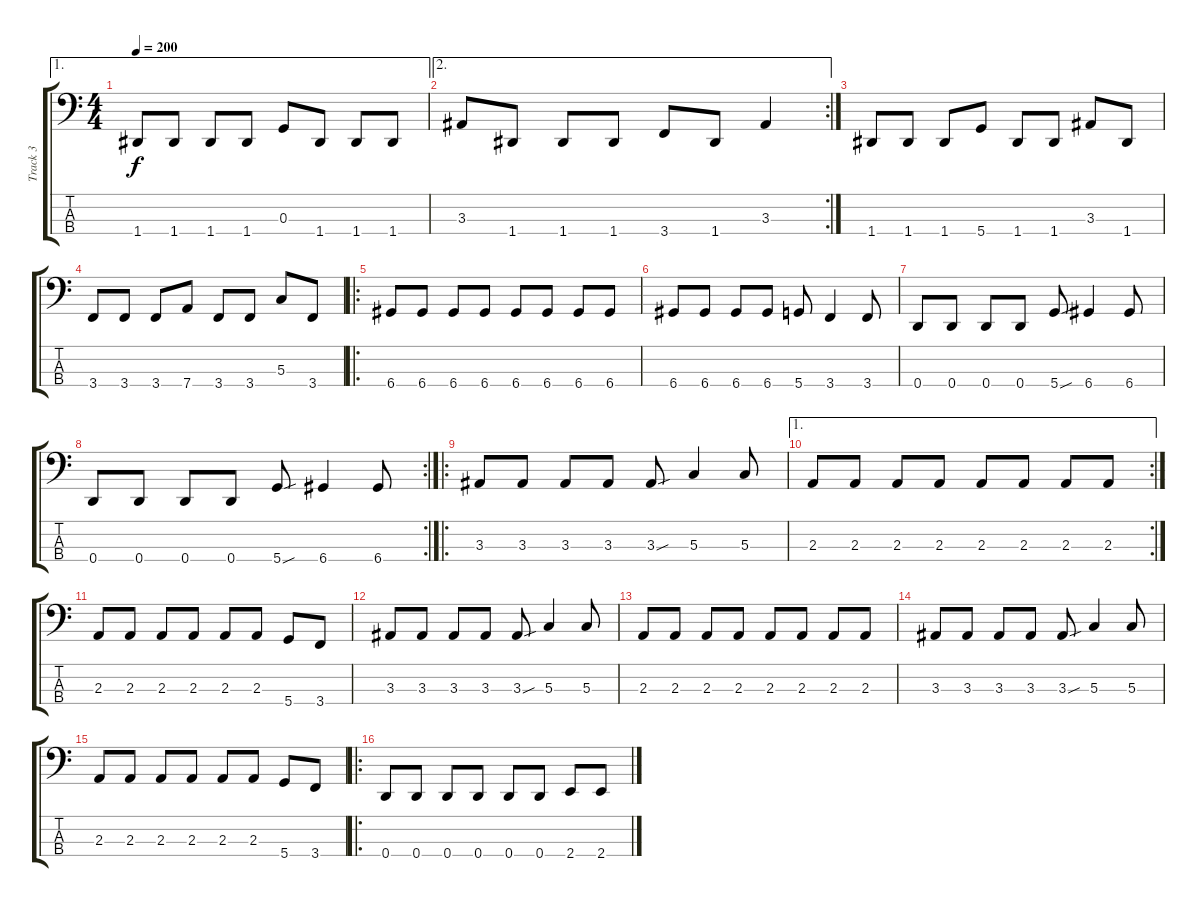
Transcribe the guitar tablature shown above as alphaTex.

\track ("Track 3" "Track 3") {instrument electricbassfinger}
\staff {score tabs}
\tuning (F2 C2 G1 D1) {hide}
\ae 1
\ts (4 4)
\tempo 200
\clef f4
\ks c
1.4.8{dy f} 1.4.8 1.4.8 1.4.8 0.3.8 1.4.8 1.4.8 1.4.8 |
\ae 2
\rc 2
3.3.8 1.4.8 1.4.8 1.4.8 3.4.8 1.4.8 3.3.4 |
1.4.8 1.4.8 1.4.8 5.4.8 1.4.8 1.4.8 3.3.8 1.4.8 |
3.4.8 3.4.8 3.4.8 7.4.8 3.4.8 3.4.8 5.3.8 3.4.8 |
\ro
6.4.8 6.4.8 6.4.8 6.4.8 6.4.8 6.4.8 6.4.8 6.4.8 |
6.4.8 6.4.8 6.4.8 6.4.8 5.4.8 3.4.4 3.4.8 |
0.4.8 0.4.8 0.4.8 0.4.8 5.4{sou}.8 6.4.4 6.4.8 |
\rc 2
0.4.8 0.4.8 0.4.8 0.4.8 5.4{sou}.8 6.4.4 6.4.8 |
\ro
3.3.8 3.3.8 3.3.8 3.3.8 3.3{sou}.8 5.3.4 5.3.8 |
\ae 1
\rc 2
2.3.8 2.3.8 2.3.8 2.3.8 2.3.8 2.3.8 2.3.8 2.3.8 |
2.3.8 2.3.8 2.3.8 2.3.8 2.3.8 2.3.8 5.4.8 3.4.8 |
3.3.8 3.3.8 3.3.8 3.3.8 3.3{sou}.8 5.3.4 5.3.8 |
2.3.8 2.3.8 2.3.8 2.3.8 2.3.8 2.3.8 2.3.8 2.3.8 |
3.3.8 3.3.8 3.3.8 3.3.8 3.3{sou}.8 5.3.4 5.3.8 |
2.3.8 2.3.8 2.3.8 2.3.8 2.3.8 2.3.8 5.4.8 3.4.8 |
\ro
0.4.8 0.4.8 0.4.8 0.4.8 0.4.8 0.4.8 2.4.8 2.4.8
